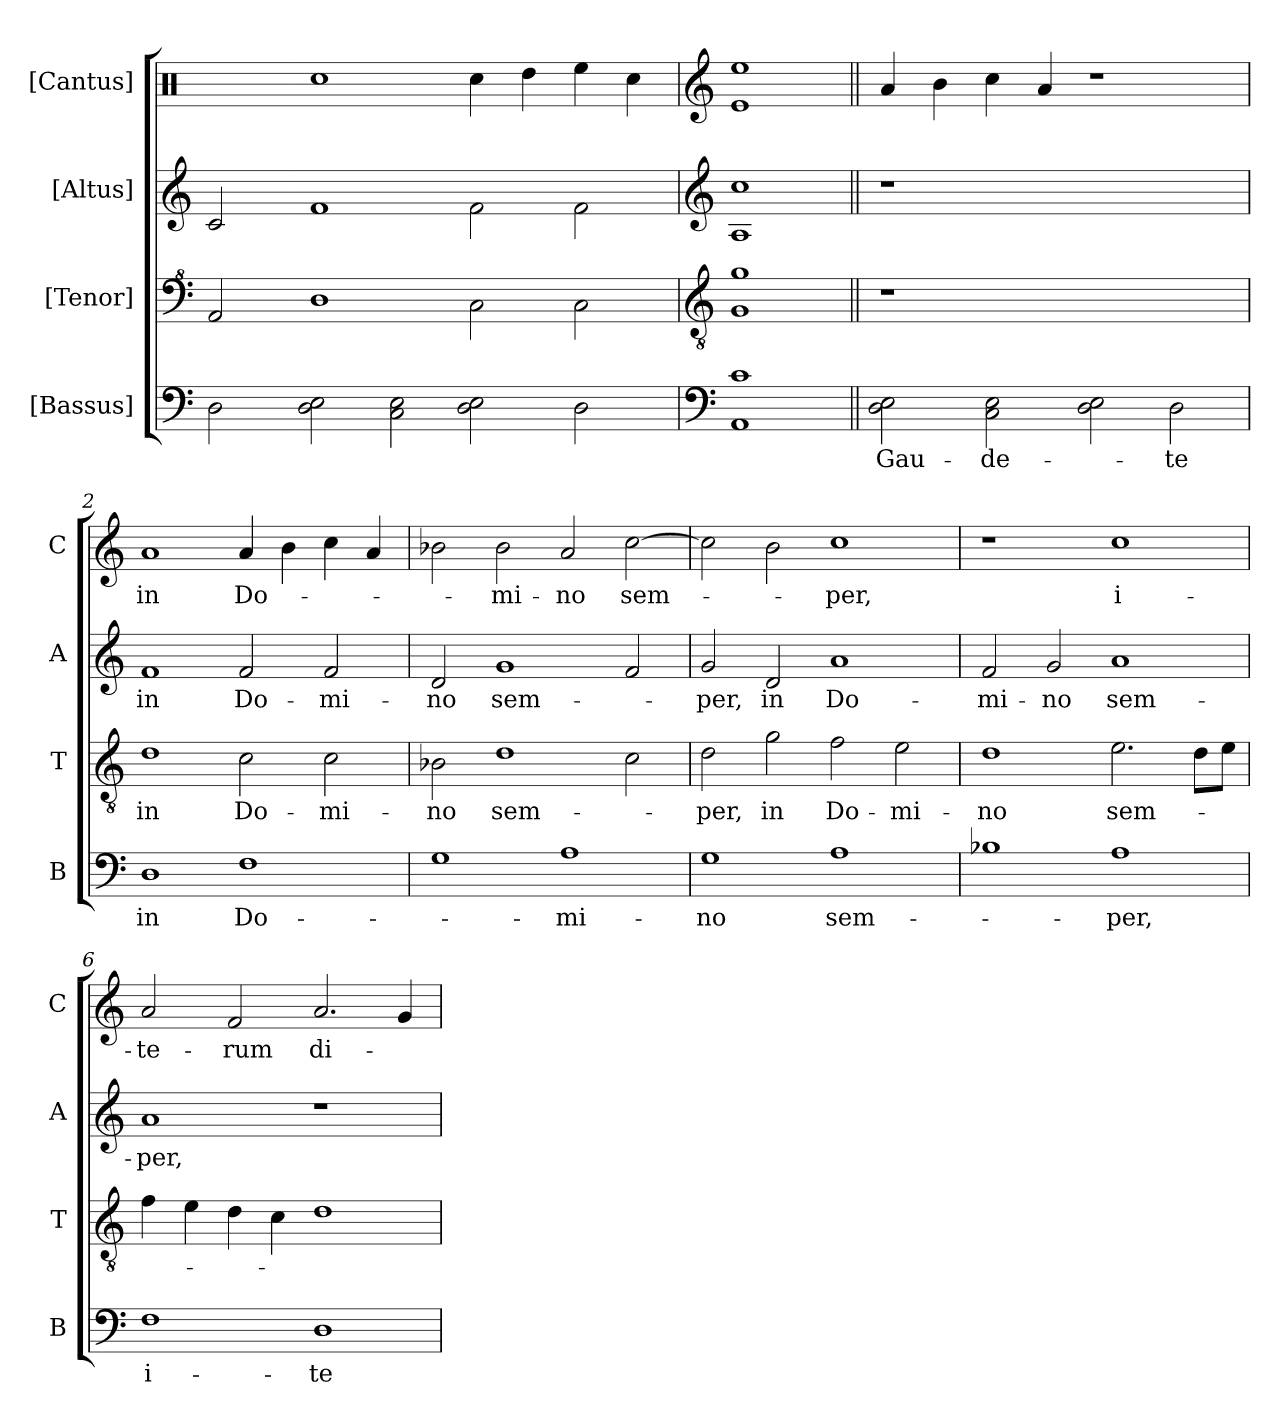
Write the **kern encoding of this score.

**kern	**text	**kern	**text	**kern	**text	**kern	**text
*part4	*part4	*part3	*part3	*part2	*part2	*part1	*part1
*staff4	*staff4	*staff3	*staff3	*staff2	*staff2	*staff1	*staff1
*I"[Bassus]	*	*I"[Tenor]	*	*I"[Altus]	*	*I"[Cantus]	*
*I'B	*	*I'T	*	*I'A	*	*I'C	*
*	*	*clefF^4	*	*	*	*clefX	*
*k[]	*	*k[]	*	*k[]	*	*k[]	*
*C:	*	*C:	*	*C:	*	*C:	*
=1X	=1X	=1X	=1X	=1X	=1X	=1X	=1X
2D	.	2A	.	2c	.	2R	.
=2X-	=2X-	=2X-	=2X-	=2X-	=2X-	=2X-	=2X-
2D 2E	.	1d	.	1f	.	1Rcc	.
2C 2E	.	.	.	.	.	.	.
!	!	!LO:N:head=open	!	!LO:N:head=open	!	!LO:N:head=solid	!
2D 2E	.	2c\	.	2f\	.	4Rcc\	.
!	!	!	!	!	!	!LO:N:head=solid	!
.	.	.	.	.	.	4Rdd\	.
!	!	!LO:N:head=open	!	!LO:N:head=open	!	!LO:N:head=solid	!
2D	.	2c\	.	2f\	.	4Ree\	.
!	!	!	!	!	!	!LO:N:head=solid	!
.	.	.	.	.	.	4Rcc\	.
=3X	=3X	=3X	=3X	=3X	=3X	=3X	=3X
*clefF4	*	*clefGv2	*	*clefG2	*	*clefG2	*
1AA 1c	.	1G 1g	.	1A 1cc	.	1e 1ee	.
!!LO:LB:g=z
=1||	=1||	=1||	=1||	=1||	=1||	=1||	=1||
!	!LO:LY:b	!	!	!	!	!	!
2D 2E	Gau-	1r	.	1r	.	4a/	.
.	.	.	.	.	.	4b\	.
!	!LO:LY:b	!	!	!	!	!	!
2C 2E	-de-	.	.	.	.	4cc\	.
.	.	.	.	.	.	4a/	.
2D 2E	.	1ryy	.	1ryy	.	1r	.
!	!LO:LY:b	!	!	!	!	!	!
2D	-te	.	.	.	.	.	.
!!LO:LB:g=z
=2	=2	=2	=2	=2	=2	=2	=2
!	!LO:LY:b	!	!LO:LY:b	!	!LO:LY:b	!	!LO:LY:b
1D	in	1d	in	1f	in	1a	in
!	!LO:LY:b	!	!LO:LY:b	!	!LO:LY:b	!	!LO:LY:b
1F	Do-	2c\	Do-	2f/	Do-	4a/	Do-
.	.	.	.	.	.	4b\	.
!	!	!	!LO:LY:b	!	!LO:LY:b	!	!
.	.	2c\	-mi-	2f/	-mi-	4cc\	.
.	.	.	.	.	.	4a/	.
=3	=3	=3	=3	=3	=3	=3	=3
!	!	!	!LO:LY:b	!	!LO:LY:b	!	!
1G	.	2B-X\	-no	2d/	-no	2b-X\	.
!	!	!	!LO:LY:b	!	!LO:LY:b	!	!LO:LY:b
.	.	1d	sem-	1g	sem-	2b-\	-mi-
!	!LO:LY:b	!	!	!	!	!	!LO:LY:b
1A	-mi-	.	.	.	.	2a/	-no
!	!	!	!	!	!	!	!LO:LY:b
.	.	2c\	.	2f/	.	[2cc\	sem-
=4	=4	=4	=4	=4	=4	=4	=4
!	!LO:LY:b	!	!LO:LY:b	!	!LO:LY:b	!	!
1G	-no	2d\	-per,	2g/	-per,	2cc\]	.
!	!	!	!LO:LY:b	!	!LO:LY:b	!	!
.	.	2g\	in	2d/	in	2b\	.
!	!LO:LY:b	!	!LO:LY:b	!	!LO:LY:b	!	!LO:LY:b
1A	sem-	2f\	Do-	1a	Do-	1cc	-per,
!	!	!	!LO:LY:b	!	!	!	!
.	.	2e\	-mi-	.	.	.	.
=5	=5	=5	=5	=5	=5	=5	=5
!	!	!	!LO:LY:b	!	!LO:LY:b	!	!
1B-X	.	1d	-no	2f/	-mi-	1r	.
!	!	!	!	!	!LO:LY:b	!	!
.	.	.	.	2g/	-no	.	.
!	!LO:LY:b	!	!LO:LY:b	!	!LO:LY:b	!	!LO:LY:b
1A	-per,	2.e\	sem-	1a	sem-	1cc	i-
.	.	8d\L	.	.	.	.	.
.	.	8e\J	.	.	.	.	.
=6	=6	=6	=6	=6	=6	=6	=6
!	!LO:LY:b	!	!	!	!LO:LY:b	!	!LO:LY:b
1F	i-	4f\	.	1a	-per,	2a/	-te-
.	.	4e\	.	.	.	.	.
!	!	!	!	!	!	!	!LO:LY:b
.	.	4d\	.	.	.	2f/	-rum
.	.	4c\	.	.	.	.	.
!	!LO:LY:b	!	!	!	!	!	!LO:LY:b
1D	-te-	1d	.	1r	.	2.a/	di-
.	.	.	.	.	.	4g/	.
=	=	=	=	=	=	=	=
*-	*-	*-	*-	*-	*-	*-	*-
